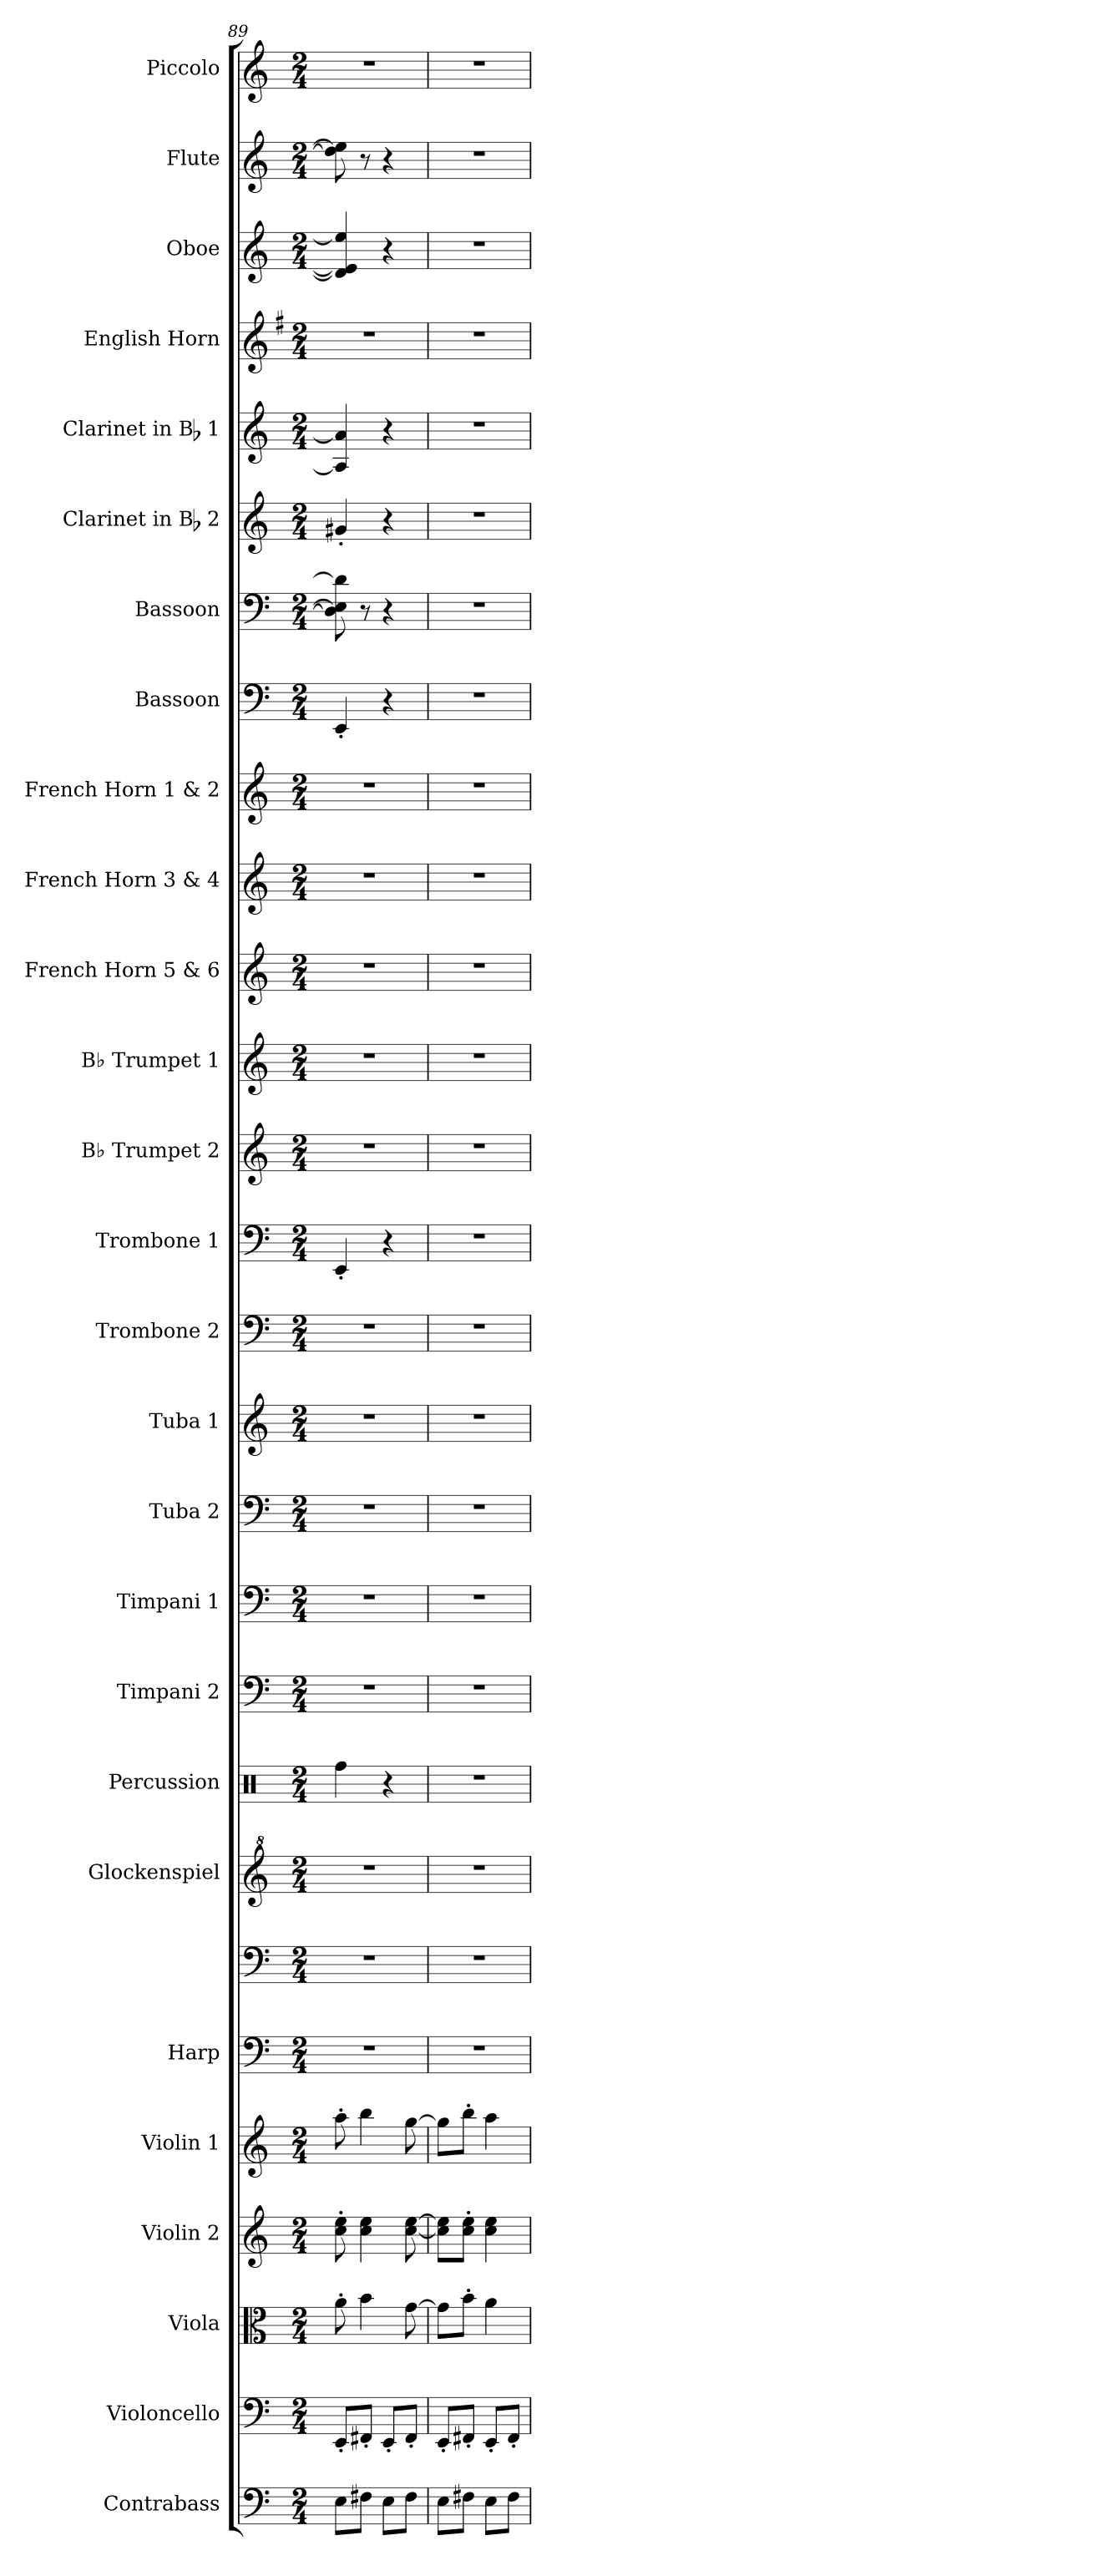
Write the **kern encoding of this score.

**kern	**kern	**kern	**kern	**kern	**kern	**kern	**kern	**kern	**kern	**kern	**kern	**kern	**kern	**kern	**kern	**kern	**kern	**kern	**kern	**kern	**kern	**kern	**kern	**kern	**kern	**kern	**kern
*part27	*part26	*part25	*part24	*part23	*part22	*part22	*part21	*part20	*part19	*part18	*part17	*part16	*part15	*part14	*part13	*part12	*part11	*part10	*part9	*part8	*part7	*part6	*part5	*part4	*part3	*part2	*part1
*staff28	*staff27	*staff26	*staff25	*staff24	*staff23	*staff22	*staff21	*staff20	*staff19	*staff18	*staff17	*staff16	*staff15	*staff14	*staff13	*staff12	*staff11	*staff10	*staff9	*staff8	*staff7	*staff6	*staff5	*staff4	*staff3	*staff2	*staff1
*I"Contrabass	*I"Violoncello	*I"Viola	*I"Violin 2	*I"Violin 1	*I"Harp	*	*I"Glockenspiel	*I"Percussion	*I"Timpani 2	*I"Timpani 1	*I"Tuba 2	*I"Tuba 1	*I"Trombone 2	*I"Trombone 1	*I"B♭ Trumpet 2	*I"B♭ Trumpet 1	*I"French Horn 5 &amp; 6	*I"French Horn 3 &amp; 4	*I"French Horn 1 &amp; 2	*I"Bassoon	*I"Bassoon	*I"Clarinet in Bb 2	*I"Clarinet in Bb 1	*I"English Horn	*I"Oboe	*I"Flute	*I"Piccolo
*I'Cbs.	*I'Vlc.	*I'Vla.	*I'Vln. 2	*I'Vln. 1	*I'Hrp.	*	*I'Glk.	*I'Perc.	*I'Timp. 2	*I'Timp. 1	*I'Tba. 2	*I'Tba. 1	*I'Tbn. 2	*I'Tbn. 1	*I'B♭ Tpt. 2	*I'B♭ Tpt. 1	*I'F Hn. 5 &amp; 6	*I'F Hn. 3 &amp; 4	*I'F Hn. 1 &amp; 2	*I'Bsn.	*I'Bsn.	*	*	*I'Eng Hn.	*I'Ob.	*I'Fl.	*I'Pic.
*clefF4	*clefF4	*clefC3	*clefG2	*clefG2	*clefF4	*clefF4	*clefG^2	*clefX	*clefF4	*clefF4	*clefF4	*clefG2	*clefF4	*clefF4	*clefG2	*clefG2	*clefG2	*clefG2	*clefG2	*clefF4	*clefF4	*clefG2	*clefG2	*clefG2	*clefG2	*clefG2	*clefG2
*	*	*	*	*	*	*	*	*	*	*	*	*	*	*	*ITrd1c2	*ITrd1c2	*ITrd4c7	*ITrd4c7	*ITrd4c7	*	*	*ITrd-5c-8	*ITrd-5c-8	*ITrd4c7	*	*	*
*k[]	*k[]	*k[]	*k[]	*k[]	*k[]	*k[]	*k[]	*k[]	*k[]	*k[]	*k[]	*k[]	*k[]	*k[]	*k[b-e-]	*k[b-e-]	*k[b-]	*k[b-]	*k[b-]	*k[]	*k[]	*k[b-e-a-d-]	*k[b-e-a-d-]	*k[]	*k[]	*k[]	*k[]
*M2/4	*M2/4	*M2/4	*M2/4	*M2/4	*M2/4	*M2/4	*M2/4	*M2/4	*M2/4	*M2/4	*M2/4	*M2/4	*M2/4	*M2/4	*M2/4	*M2/4	*M2/4	*M2/4	*M2/4	*M2/4	*M2/4	*M2/4	*M2/4	*M2/4	*M2/4	*M2/4	*M2/4
=89	=89	=89	=89	=89	=89	=89	=89	=89	=89	=89	=89	=89	=89	=89	=89	=89	=89	=89	=89	=89	=89	=89	=89	=89	=89	=89	=89
8E\L	8EE'/L	8a'\	8cc\' 8ee\'	8aa'\	2r	2r	2r	4Rff\	2r	2r	2r	2r	2r	4EE'/	2r	2r	2r	2r	2r	4EE'/	8D\] 8E\] 8d\]	4een'/	4f-/] 4ff-/]	2r	4d/] 4e/] 4ee/]	8dd\] 8ee\]	2r
8F#X\J	8FF#X'/J	4b\	4cc\ 4ee\	4bb\	.	.	.	.	.	.	.	.	.	.	.	.	.	.	.	.	8r	.	.	.	.	8r	.
8E\L	8EE'/L	.	.	.	.	.	.	4r	.	.	.	.	.	4r	.	.	.	.	.	4r	4r	4r	4r	.	4r	4r	.
8F#\J	8FF#'/J	[8g\	[8cc\ [8ee\	[8gg\	.	.	.	.	.	.	.	.	.	.	.	.	.	.	.	.	.	.	.	.	.	.	.
=90	=90	=90	=90	=90	=90	=90	=90	=90	=90	=90	=90	=90	=90	=90	=90	=90	=90	=90	=90	=90	=90	=90	=90	=90	=90	=90	=90
8E\L	8EE'/L	8g\L]	8cc\] 8ee\]L	8gg\L]	2r	2r	2r	2r	2r	2r	2r	2r	2r	2r	2r	2r	2r	2r	2r	2r	2r	2r	2r	2r	2r	2r	2r
8F#X\J	8FF#X'/J	8b'\J	8cc\' 8ee\'J	8bb'\J	.	.	.	.	.	.	.	.	.	.	.	.	.	.	.	.	.	.	.	.	.	.	.
8E\L	8EE'/L	4a\	4cc\ 4ee\	4aa\	.	.	.	.	.	.	.	.	.	.	.	.	.	.	.	.	.	.	.	.	.	.	.
8F#\J	8FF#'/J	.	.	.	.	.	.	.	.	.	.	.	.	.	.	.	.	.	.	.	.	.	.	.	.	.	.
=	=	=	=	=	=	=	=	=	=	=	=	=	=	=	=	=	=	=	=	=	=	=	=	=	=	=	=
*-	*-	*-	*-	*-	*-	*-	*-	*-	*-	*-	*-	*-	*-	*-	*-	*-	*-	*-	*-	*-	*-	*-	*-	*-	*-	*-	*-
